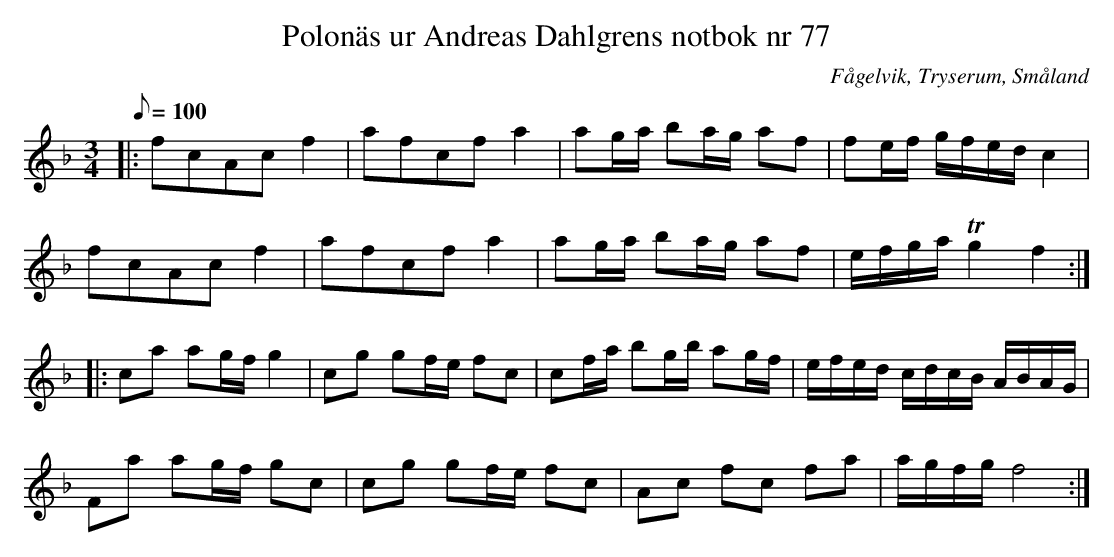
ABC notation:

X:1
T:Polonäs ur Andreas Dahlgrens notbok nr 77
O:Fågelvik, Tryserum, Småland
M:3/4
Q:100
L:1/8
K:F
|:fcAcf2|afcfa2|ag/a/ ba/g/ af|fe/f/ g/f/e/d/ c2|
fcAcf2|afcfa2|ag/a/ ba/g/ af|e/f/g/a/ Tg2f2:|
|:ca ag/f/ g2|cg gf/e/ fc|cf/a/ bg/b/ ag/f/|e/f/e/d/ c/d/c/B/ A/B/A/G/|
Fa ag/f/ gc|cg gf/e/ fc|Ac fc fa|a/g/f/g/ f4:|
